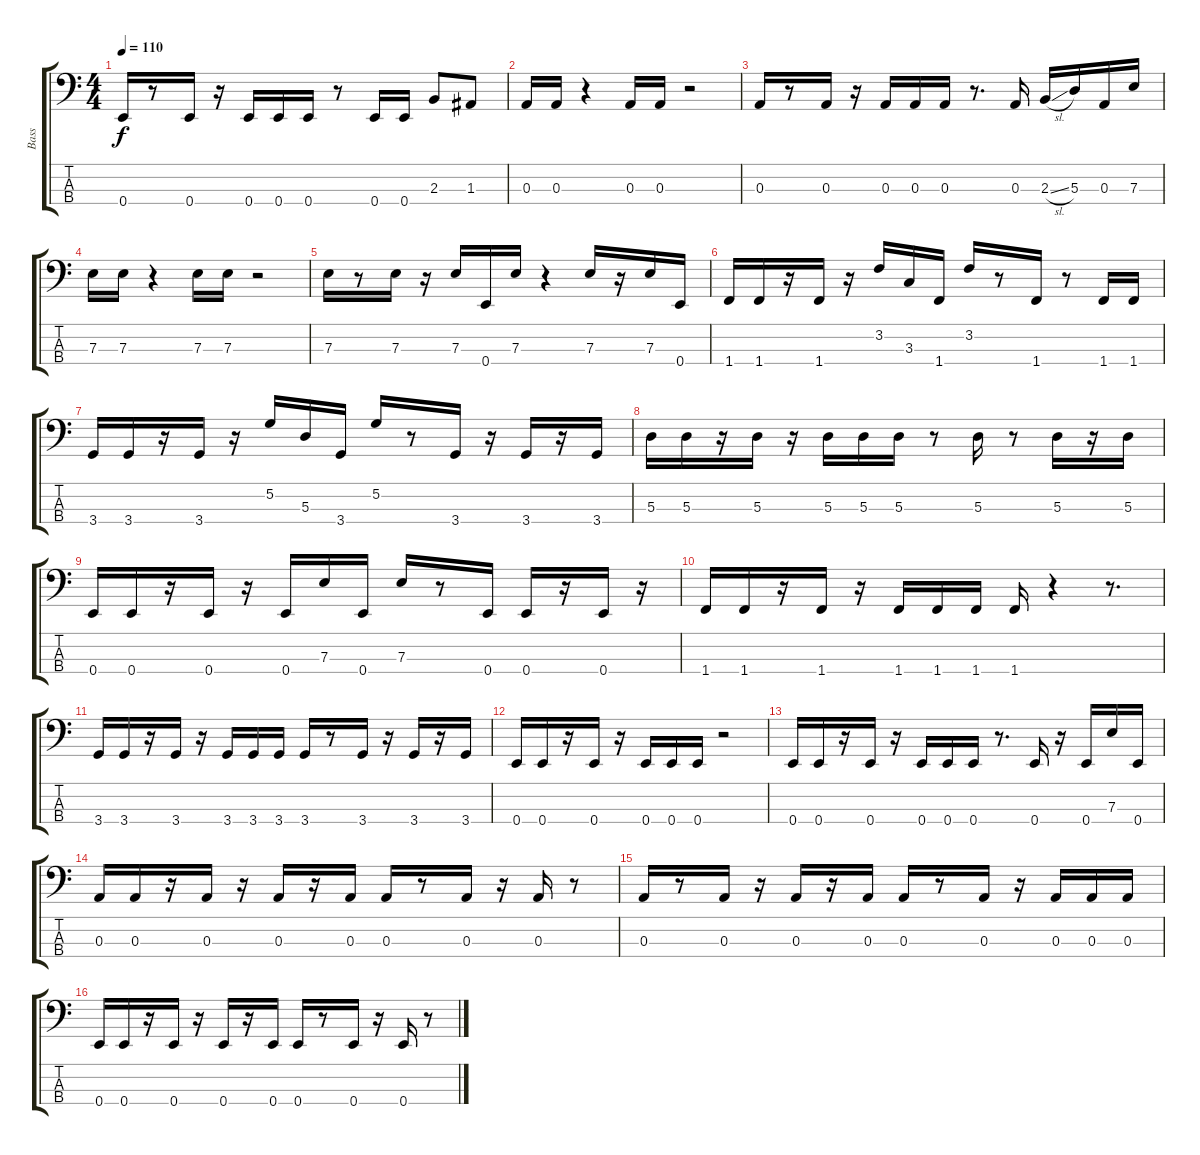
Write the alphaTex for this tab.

\track ("Bass" "Bass") {instrument electricbassfinger}
\staff {score tabs}
\tuning (G2 D2 A1 E1) {hide}
\ts (4 4)
\tempo 110
\clef f4
\ks c
0.4.16{dy f} r.8 0.4.16 r.16 0.4.16 0.4.16 0.4.16 r.8 0.4.16 0.4.16 2.3.8 1.3.8 |
0.3.16 0.3.16 r.4 0.3.16 0.3.16 r.2 |
0.3.16 r.8 0.3.16 r.16 0.3.16 0.3.16 0.3.16 r.8{d} 0.3.16 2.3{sl}.16 5.3.16 0.3.16 7.3.16 |
7.3.16 7.3.16 r.4 7.3.16 7.3.16 r.2 |
7.3.16 r.8 7.3.16 r.16 7.3.16 0.4.16 7.3.16 r.4 7.3.16 r.16 7.3.16 0.4.16 |
1.4.16 1.4.16 r.16 1.4.16 r.16 3.2.16 3.3.16 1.4.16 3.2.16 r.8 1.4.16 r.8 1.4.16 1.4.16 |
3.4.16 3.4.16 r.16 3.4.16 r.16 5.2.16 5.3.16 3.4.16 5.2.16 r.8 3.4.16 r.16 3.4.16 r.16 3.4.16 |
5.3.16 5.3.16 r.16 5.3.16 r.16 5.3.16 5.3.16 5.3.16 r.8 5.3.16 r.8 5.3.16 r.16 5.3.16 |
0.4.16 0.4.16 r.16 0.4.16 r.16 0.4.16 7.3.16 0.4.16 7.3.16 r.8 0.4.16 0.4.16 r.16 0.4.16 r.16 |
1.4.16 1.4.16 r.16 1.4.16 r.16 1.4.16 1.4.16 1.4.16 1.4.16 r.4 r.8{d} |
3.4.16 3.4.16 r.16 3.4.16 r.16 3.4.16 3.4.16 3.4.16 3.4.16 r.8 3.4.16 r.16 3.4.16 r.16 3.4.16 |
0.4.16 0.4.16 r.16 0.4.16 r.16 0.4.16 0.4.16 0.4.16 r.2 |
0.4.16 0.4.16 r.16 0.4.16 r.16 0.4.16 0.4.16 0.4.16 r.8{d} 0.4.16 r.16 0.4.16 7.3.16 0.4.16 |
0.3.16 0.3.16 r.16 0.3.16 r.16 0.3.16 r.16 0.3.16 0.3.16 r.8 0.3.16 r.16 0.3.16 r.8 |
0.3.16 r.8 0.3.16 r.16 0.3.16 r.16 0.3.16 0.3.16 r.8 0.3.16 r.16 0.3.16 0.3.16 0.3.16 |
0.4.16 0.4.16 r.16 0.4.16 r.16 0.4.16 r.16 0.4.16 0.4.16 r.8 0.4.16 r.16 0.4.16 r.8
